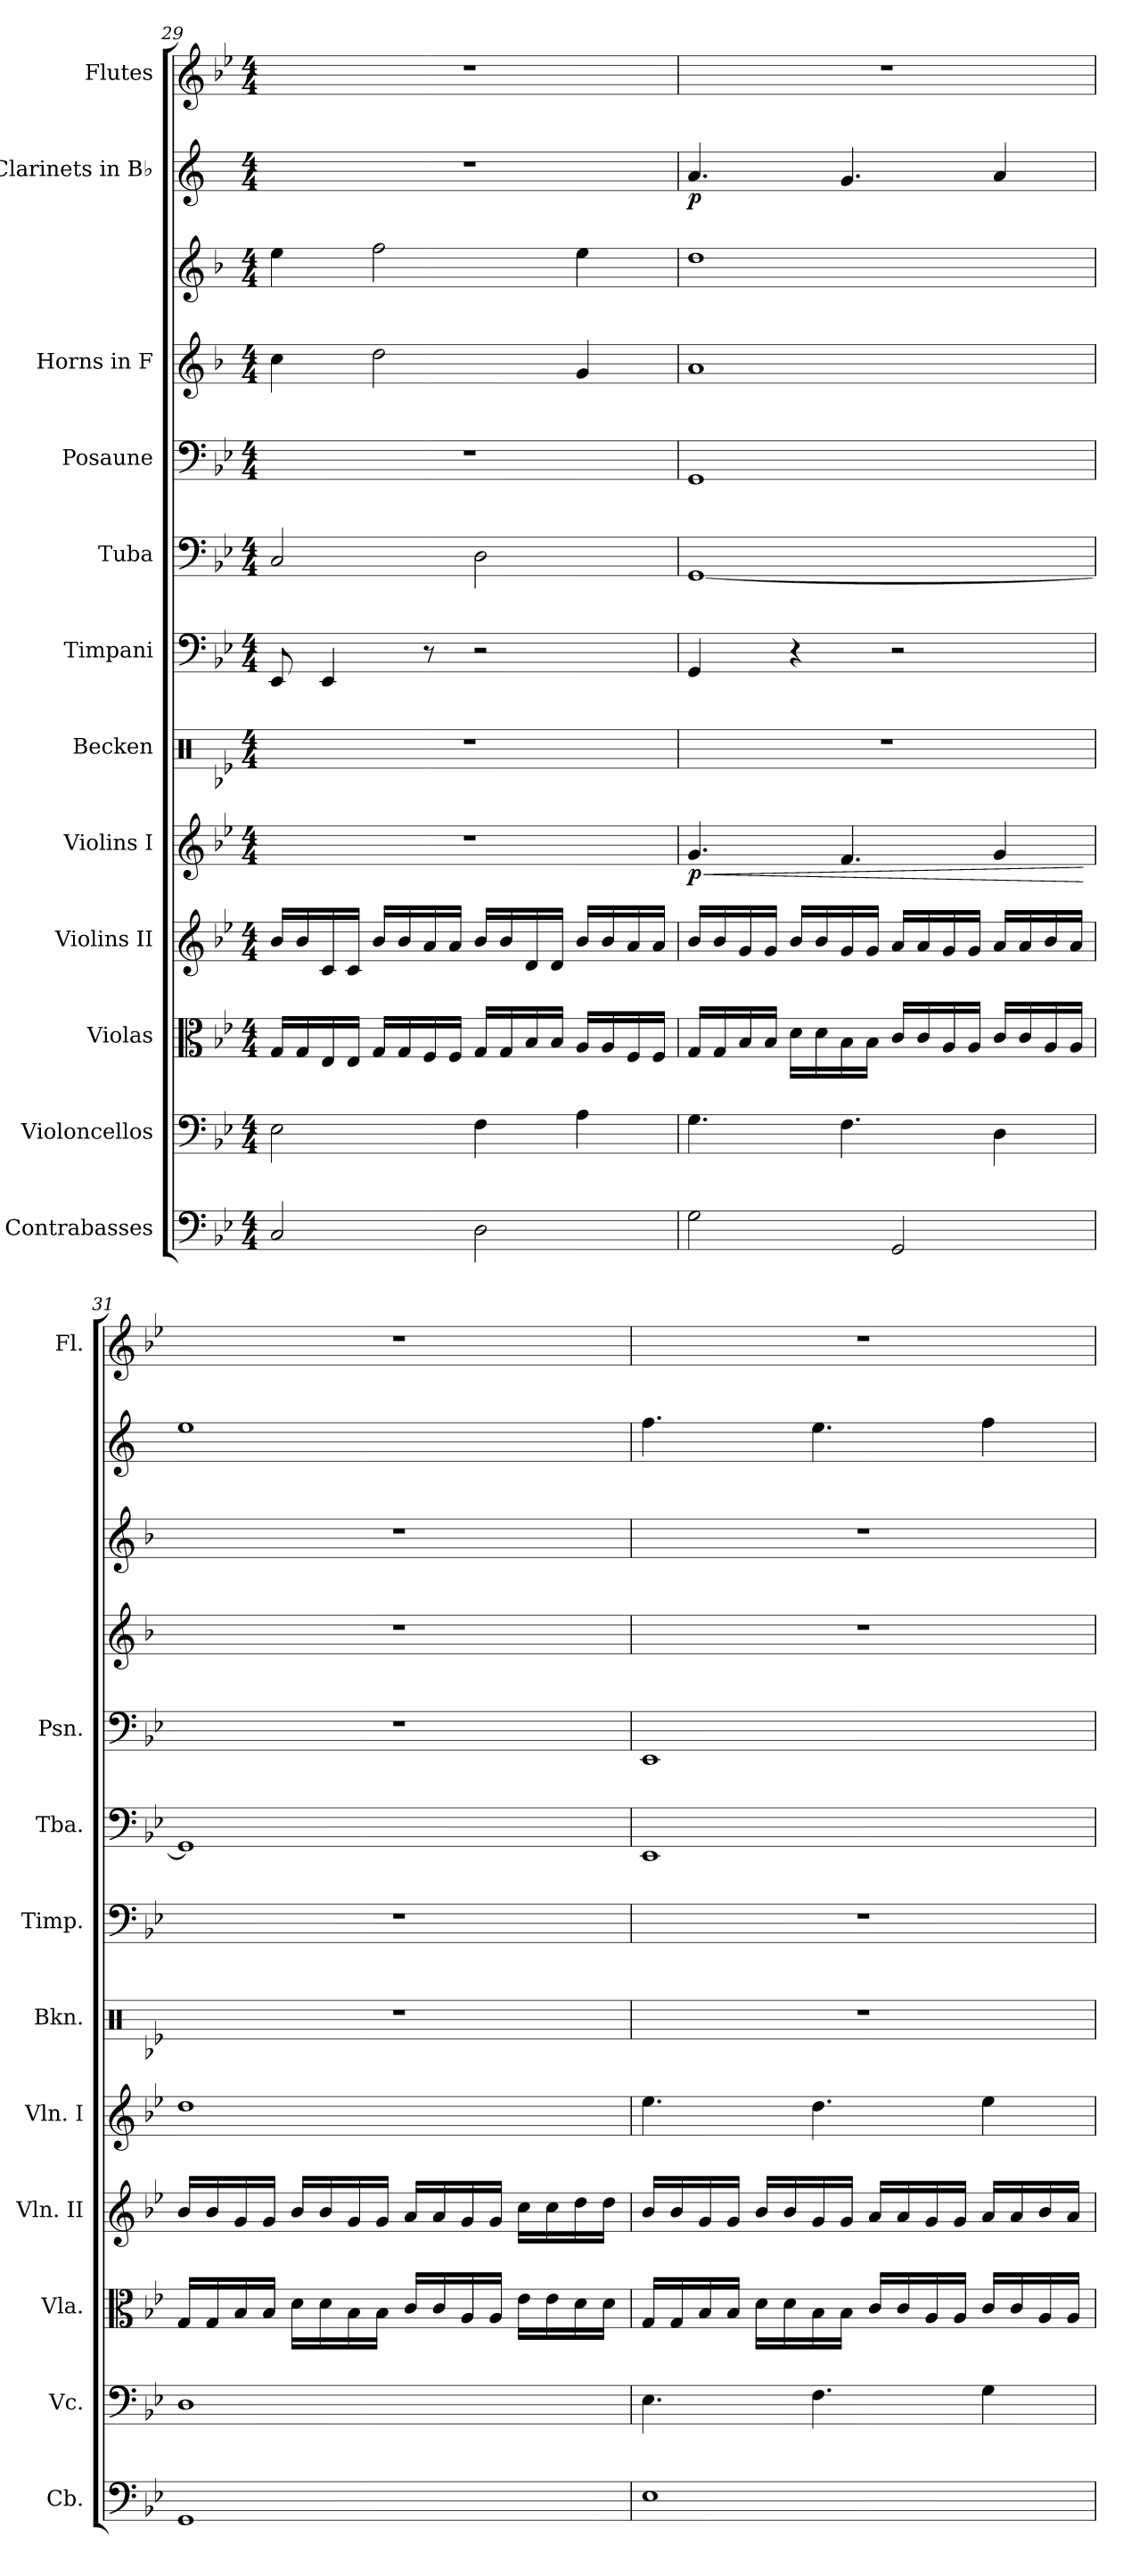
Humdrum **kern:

**kern	**kern	**kern	**kern	**kern	**dynam	**kern	**kern	**kern	**kern	**kern	**kern	**kern	**dynam	**kern
*part12	*part11	*part10	*part9	*part8	*part8	*part7	*part6	*part5	*part4	*part3	*part3	*part2	*part2	*part1
*staff13	*staff12	*staff11	*staff10	*staff9	*staff9	*staff8	*staff7	*staff6	*staff5	*staff4	*staff3	*staff2	*staff2	*staff1
*I"Contrabasses	*I"Violoncellos	*I"Violas	*I"Violins II	*I"Violins I	*	*I"Becken	*I"Timpani	*I"Tuba	*I"Posaune	*I"Horns in F	*	*I"Clarinets in B♭	*	*I"Flutes
*I'Cb.	*I'Vc.	*I'Vla.	*I'Vln. II	*I'Vln. I	*	*I'Bkn.	*I'Timp.	*I'Tba.	*I'Psn.	*	*	*	*	*I'Fl.
*clefF4	*clefF4	*clefC3	*clefG2	*clefG2	*	*clefX	*clefF4	*clefF4	*clefF4	*clefG2	*clefG2	*clefG2	*	*clefG2
*ITrd7c12	*	*	*	*	*	*	*	*	*	*ITrd4c7	*ITrd4c7	*ITrd1c2	*	*
*k[b-e-]	*k[b-e-]	*k[b-e-]	*k[b-e-]	*k[b-e-]	*	*k[b-e-]	*k[b-e-]	*k[b-e-]	*k[b-e-]	*k[b-e-]	*k[b-e-]	*k[b-e-]	*	*k[b-e-]
*M4/4	*M4/4	*M4/4	*M4/4	*M4/4	*	*M4/4	*M4/4	*M4/4	*M4/4	*M4/4	*M4/4	*M4/4	*	*M4/4
=29	=29	=29	=29	=29	=29	=29	=29	=29	=29	=29	=29	=29	=29	=29
2CC/	2E-\	16G/LL	16b-/LL	1r	.	1r	8EE-/	2C/	1r	4f\	4a\	1r	.	1r
.	.	16G/	16b-/	.	.	.	.	.	.	.	.	.	.	.
.	.	16E-/	16c/	.	.	.	4EE-/	.	.	.	.	.	.	.
.	.	16E-/JJ	16c/JJ	.	.	.	.	.	.	.	.	.	.	.
.	.	16G/LL	16b-/LL	.	.	.	.	.	.	2g\	2b-\	.	.	.
.	.	16G/	16b-/	.	.	.	.	.	.	.	.	.	.	.
.	.	16F/	16a/	.	.	.	8r	.	.	.	.	.	.	.
.	.	16F/JJ	16a/JJ	.	.	.	.	.	.	.	.	.	.	.
2DD\	4F\	16G/LL	16b-/LL	.	.	.	2r	2D\	.	.	.	.	.	.
.	.	16G/	16b-/	.	.	.	.	.	.	.	.	.	.	.
.	.	16B-/	16d/	.	.	.	.	.	.	.	.	.	.	.
.	.	16B-/JJ	16d/JJ	.	.	.	.	.	.	.	.	.	.	.
.	4A\	16A/LL	16b-/LL	.	.	.	.	.	.	4c/	4a\	.	.	.
.	.	16A/	16b-/	.	.	.	.	.	.	.	.	.	.	.
.	.	16F/	16a/	.	.	.	.	.	.	.	.	.	.	.
.	.	16F/JJ	16a/JJ	.	.	.	.	.	.	.	.	.	.	.
=30	=30	=30	=30	=30	=30	=30	=30	=30	=30	=30	=30	=30	=30	=30
!	!	!	!	!	!LO:HP:b	!	!	!	!	!	!	!	!	!
!	!	!	!	!	!LO:DY:n=1:b	!	!	!	!	!	!	!	!LO:DY:b	!
2GG\	4.G\	16G/LL	16b-/LL	4.g/	< p	1r	4GG/	[1GG	1GG	1d	1g	4.g/	p	1r
.	.	16G/	16b-/	.	.	.	.	.	.	.	.	.	.	.
.	.	16B-/	16g/	.	.	.	.	.	.	.	.	.	.	.
.	.	16B-/JJ	16g/JJ	.	.	.	.	.	.	.	.	.	.	.
.	.	16d\LL	16b-/LL	.	.	.	4r	.	.	.	.	.	.	.
.	.	16d\	16b-/	.	.	.	.	.	.	.	.	.	.	.
.	4.F\	16B-\	16g/	4.f/	.	.	.	.	.	.	.	4.f/	.	.
.	.	16B-\JJ	16g/JJ	.	.	.	.	.	.	.	.	.	.	.
2GGG/	.	16c/LL	16a/LL	.	.	.	2r	.	.	.	.	.	.	.
.	.	16c/	16a/	.	.	.	.	.	.	.	.	.	.	.
.	.	16A/	16g/	.	.	.	.	.	.	.	.	.	.	.
.	.	16A/JJ	16g/JJ	.	.	.	.	.	.	.	.	.	.	.
.	4D\	16c/LL	16a/LL	4g/	.	.	.	.	.	.	.	4g/	.	.
.	.	16c/	16a/	.	.	.	.	.	.	.	.	.	.	.
.	.	16A/	16b-/	.	.	.	.	.	.	.	.	.	.	.
.	.	16A/JJ	16a/JJ	.	.	.	.	.	.	.	.	.	.	.
.	.	.	.	.	[	.	.	.	.	.	.	.	.	.
=31	=31	=31	=31	=31	=31	=31	=31	=31	=31	=31	=31	=31	=31	=31
1GGG	1D	16G/LL	16b-/LL	1dd	.	1r	1r	1GG]	1r	1r	1r	1dd	.	1r
.	.	16G/	16b-/	.	.	.	.	.	.	.	.	.	.	.
.	.	16B-/	16g/	.	.	.	.	.	.	.	.	.	.	.
.	.	16B-/JJ	16g/JJ	.	.	.	.	.	.	.	.	.	.	.
.	.	16d\LL	16b-/LL	.	.	.	.	.	.	.	.	.	.	.
.	.	16d\	16b-/	.	.	.	.	.	.	.	.	.	.	.
.	.	16B-\	16g/	.	.	.	.	.	.	.	.	.	.	.
.	.	16B-\JJ	16g/JJ	.	.	.	.	.	.	.	.	.	.	.
.	.	16c/LL	16a/LL	.	.	.	.	.	.	.	.	.	.	.
.	.	16c/	16a/	.	.	.	.	.	.	.	.	.	.	.
.	.	16A/	16g/	.	.	.	.	.	.	.	.	.	.	.
.	.	16A/JJ	16g/JJ	.	.	.	.	.	.	.	.	.	.	.
.	.	16e-\LL	16cc\LL	.	.	.	.	.	.	.	.	.	.	.
.	.	16e-\	16cc\	.	.	.	.	.	.	.	.	.	.	.
.	.	16d\	16dd\	.	.	.	.	.	.	.	.	.	.	.
.	.	16d\JJ	16dd\JJ	.	.	.	.	.	.	.	.	.	.	.
!!LO:LB:g=z
=32	=32	=32	=32	=32	=32	=32	=32	=32	=32	=32	=32	=32	=32	=32
1EE-	4.E-\	16G/LL	16b-/LL	4.ee-\	.	1r	1r	1EE-	1EE-	1r	1r	4.ee-\	.	1r
.	.	16G/	16b-/	.	.	.	.	.	.	.	.	.	.	.
.	.	16B-/	16g/	.	.	.	.	.	.	.	.	.	.	.
.	.	16B-/JJ	16g/JJ	.	.	.	.	.	.	.	.	.	.	.
.	.	16d\LL	16b-/LL	.	.	.	.	.	.	.	.	.	.	.
.	.	16d\	16b-/	.	.	.	.	.	.	.	.	.	.	.
.	4.F\	16B-\	16g/	4.dd\	.	.	.	.	.	.	.	4.dd\	.	.
.	.	16B-\JJ	16g/JJ	.	.	.	.	.	.	.	.	.	.	.
.	.	16c/LL	16a/LL	.	.	.	.	.	.	.	.	.	.	.
.	.	16c/	16a/	.	.	.	.	.	.	.	.	.	.	.
.	.	16A/	16g/	.	.	.	.	.	.	.	.	.	.	.
.	.	16A/JJ	16g/JJ	.	.	.	.	.	.	.	.	.	.	.
.	4G\	16c/LL	16a/LL	4ee-\	.	.	.	.	.	.	.	4ee-\	.	.
.	.	16c/	16a/	.	.	.	.	.	.	.	.	.	.	.
.	.	16A/	16b-/	.	.	.	.	.	.	.	.	.	.	.
.	.	16A/JJ	16a/JJ	.	.	.	.	.	.	.	.	.	.	.
=	=	=	=	=	=	=	=	=	=	=	=	=	=	=
*-	*-	*-	*-	*-	*-	*-	*-	*-	*-	*-	*-	*-	*-	*-
